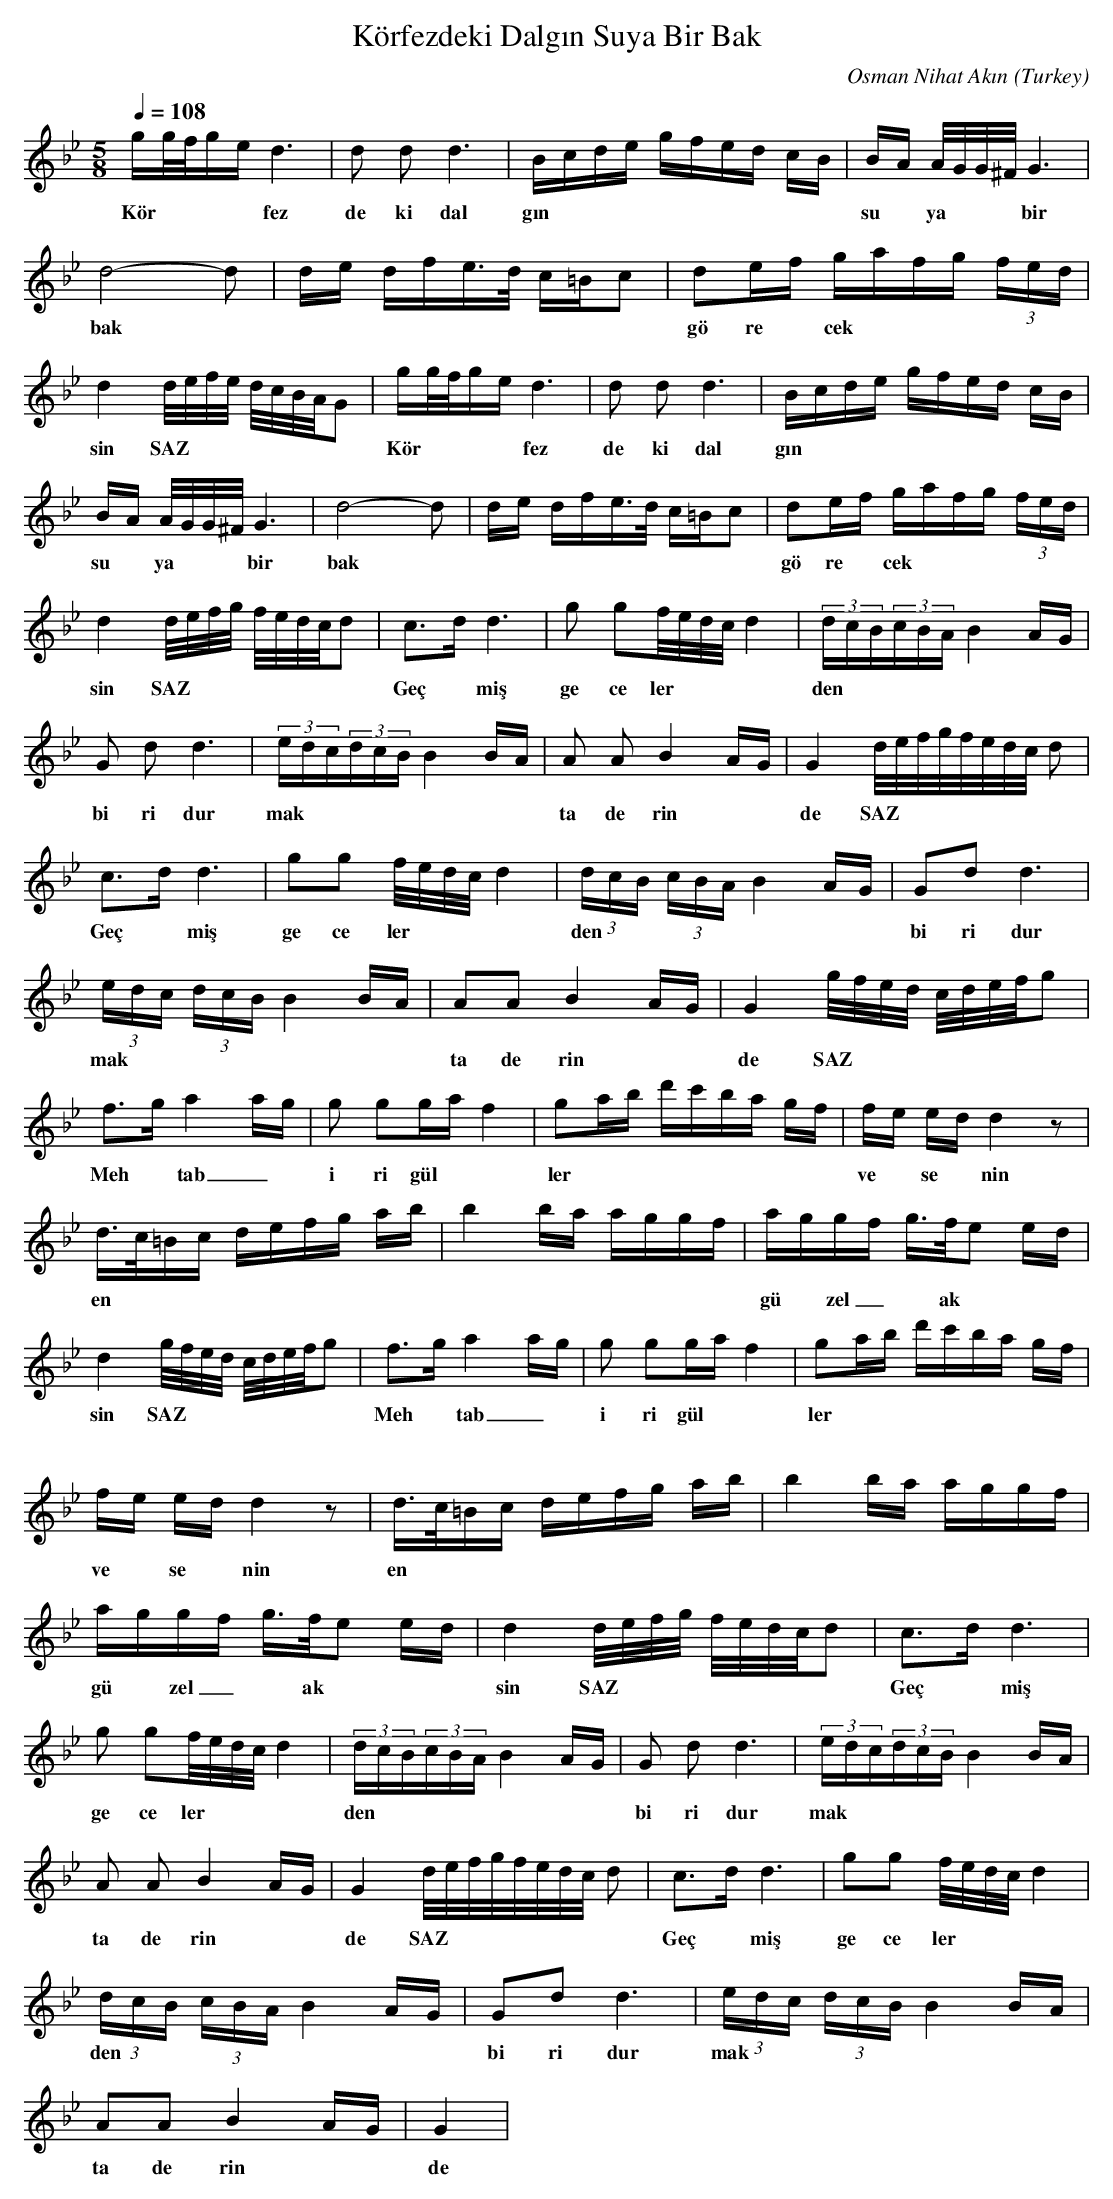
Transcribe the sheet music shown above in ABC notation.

X:1
T: Körfezdeki Dalgın Suya Bir Bak
C: Osman Nihat Akın
O: Turkey
M: 5/8
L: 1/16
K: C _B _e
Q: 1/4=108
gg/f/ge d6 | d2 d2d6  | Bcde gfed cB | BA A/G/G/^F/G6  |
w:  Kör *  *  *  *  fez  |  de ki  dal  |  gın   |  su *  ya  *  *  *  bir   |
d8-d2 | de dfe3/2d/ c=Bc2  | d2ef gafg (3fed |
w:  bak   |   |  gö re *  cek  |
d4d/e/f/e/ d/c/B/A/G2  | gg/f/ge d6 | \
w:  sin   SAZ  |  Kör *  *  *  *  fez  |
d2 d2d6  | Bcde gfed cB |
w:  de ki  dal  |  gın   |
BA A/G/G/^F/G6  | d8-d2 | de dfe3/2d/ c=Bc2  | \
w:  su *  ya  *  *  *  bir   |  bak   |   |
d2ef gafg (3fed |
w:  gö re *  cek  |
d4d/e/f/g/ f/e/d/c/d2  | c3d d6 | g2 g2f/e/d/c/ d4  | \
w:  sin   SAZ  |  Geç *  miş   |  ge ce ler  |
(3dcB(3cBA B4 AG |
w:  den   |
G2 d2d6  | (3edc(3dcB B4 BA | A2 A2B4AG  | \
w:  bi ri  dur  |  mak  |  ta  de rin  |
G4 d/e/f/g/f/e/d/c/ d2 |
w:  de   SAZ  |
c3dd6  | g2g2 f/e/d/c/d4 | (3dcB (3cBAB4AG  | \
w:  Geç *  miş   |  ge ce ler  |  den   |
G2d2 d6 |
w:  bi ri  dur  |
(3edc (3dcBB4BA  | A2A2 B4 AG | G4g/f/e/d/ c/d/e/f/g2  |
w:  mak  |  ta  de rin  |  de   SAZ  |
f3g a4 ag | g2 g2ga f4  | g2ab d'c'ba gf | \
w:  Meh *  tab_  |  i ri  gül  |  ler   |
fe edd4z2  |
w:  ve  *  se *  nin   |
d3/2c/=Bc defg ab | b4ba aggf  | aggf g3/2f/e2 ed |
w:  en   |   |  gü *  zel_ *  ak  |
d4g/f/e/d/ c/d/e/f/g2  | f3g a4 ag | \
w:  sin   SAZ  |  Meh *  tab_  |
g2 g2ga f4  | g2ab d'c'ba gf |
w:  i ri  gül  |  ler   |
fe edd4z2  | d3/2c/=Bc defg ab | b4ba aggf  |
w:  ve  *  se *  nin   |  en   |   |
aggf g3/2f/e2 ed | d4d/e/f/g/ f/e/d/c/d2  | \
w:  gü *  zel_ *  ak  |  sin   SAZ  |
c3d d6 |
w:  Geç *  miş   |
g2 g2f/e/d/c/ d4  | (3dcB(3cBA B4 AG | \
w:  ge ce ler  |  den   |
G2 d2d6  | (3edc(3dcB B4 BA |
w:  bi ri  dur  |  mak  |
A2 A2B4AG  | G4 d/e/f/g/f/e/d/c/ d2 | \
w:  ta  de rin  |  de   SAZ  |
c3dd6  | g2g2 f/e/d/c/d4 |
w:  Geç *  miş   |  ge ce ler  |
(3dcB (3cBAB4AG  | G2d2 d6 | (3edc (3dcBB4BA  |
w:  den   |  bi ri  dur  |  mak  |
A2A2 B4 AG | G4|
w:  ta  de rin  |  de    |
